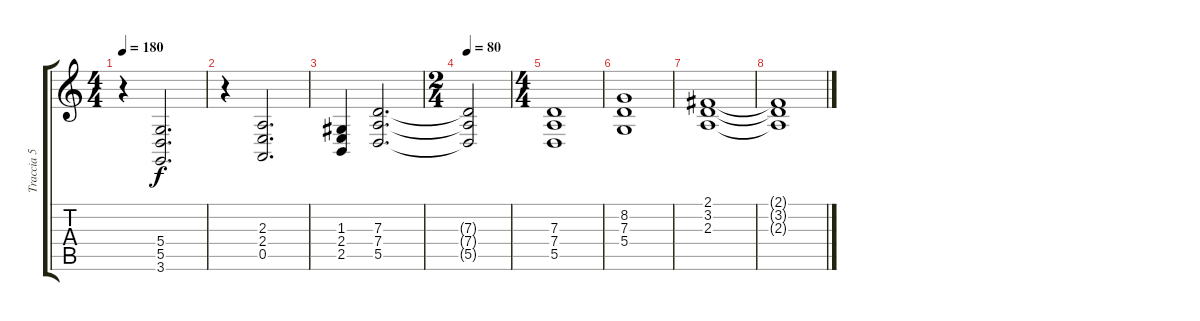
\track ("Traccia 5" "Traccia 5") {instrument stringensemble1}
\staff {score tabs}
\tuning (E4 B3 G3 D3 A2 E2) {hide}
\ts (4 4)
\tempo 180
\clef g2
\ks c
r.4{dy f} (5.4 5.5 3.6).2{d} |
r.4 (2.3 2.4 0.5).2{d} |
(1.3 2.4 2.5).4 (7.3 7.4 5.5).2{d} |
\ts (2 4)
\tempo 80
(7.3{t} 7.4{t} 5.5{t}).2 |
\ts (4 4)
(7.3 7.4 5.5).1 |
(8.2 7.3 5.4).1 |
(2.1 3.2 2.3).1 |
(2.1{t} 3.2{t} 2.3{t}).1
